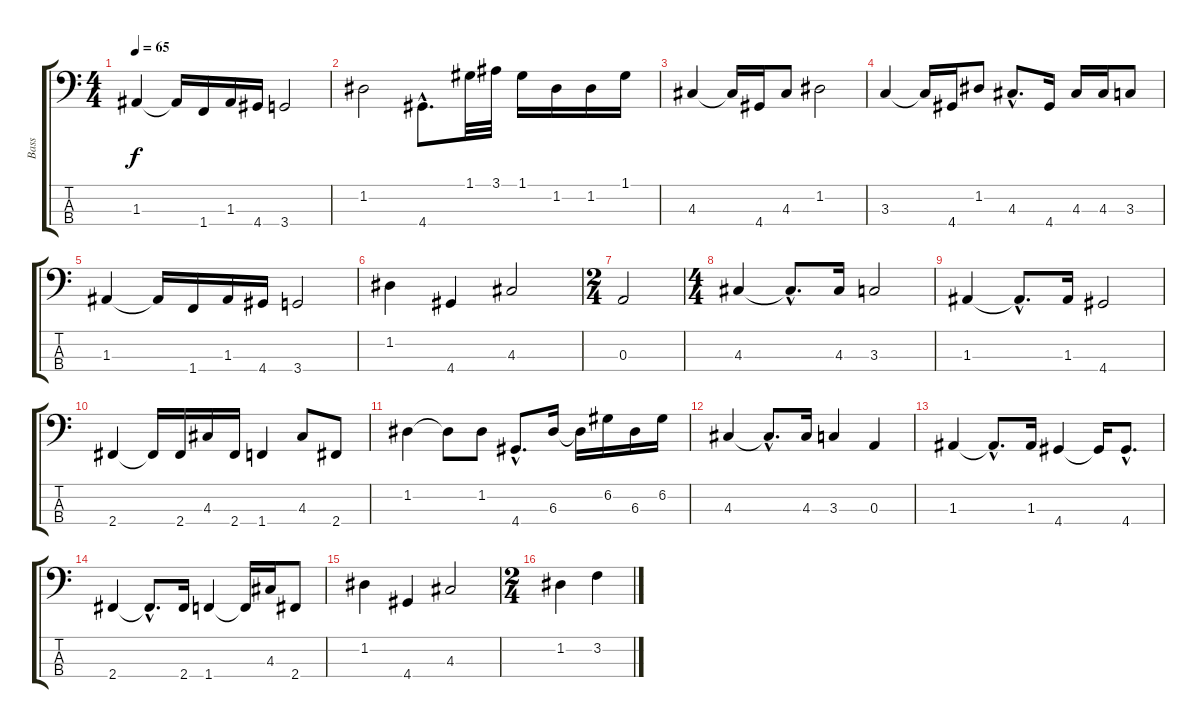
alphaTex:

\track ("Bass" "Bass") {instrument electricbassfinger}
\staff {score tabs}
\tuning (G2 D2 A1 E1) {hide}
\ts (4 4)
\tempo 65
\clef f4
\ks c
1.3.4{dy f} 1.3{t}.16 1.4.16 1.3.16 4.4.16 3.4.2 |
1.2.2 4.4{hac}.8{d} 1.1.32 3.1.32 1.1.16 1.2.16 1.2.16 1.1.16 |
4.3.4 4.3{t}.16 4.4.16 4.3.8 1.2.2 |
3.3.4 3.3{t}.16 4.4.16 1.2.8 4.3{hac}.8{d} 4.4.16 4.3.16 4.3.16 3.3.8 |
1.3.4 1.3{t}.16 1.4.16 1.3.16 4.4.16 3.4.2 |
1.2.4 4.4.4 4.3.2 |
\ts (2 4)
0.3.2 |
\ts (4 4)
4.3.4 4.3{hac t}.8{d} 4.3.16 3.3.2 |
1.3.4 1.3{hac t}.8{d} 1.3.16 4.4.2 |
2.4.4 2.4{t}.16 2.4.16 4.3.16 2.4.16 1.4.4 4.3.8 2.4.8 |
1.2.4 1.2{t}.8 1.2.8 4.4{hac}.8{d} 6.3.16 6.3{t}.16 6.2.16 6.3.16 6.2.16 |
4.3.4 4.3{hac t}.8{d} 4.3.16 3.3.4 0.3.4 |
1.3.4 1.3{hac t}.8{d} 1.3.16 4.4.4 4.4{t}.16 4.4{hac}.8{d} |
2.4.4 2.4{hac t}.8{d} 2.4.16 1.4.4 1.4{t}.16 4.3.16 2.4.8 |
1.2.4 4.4.4 4.3.2 |
\ts (2 4)
1.2.4 3.2.4
